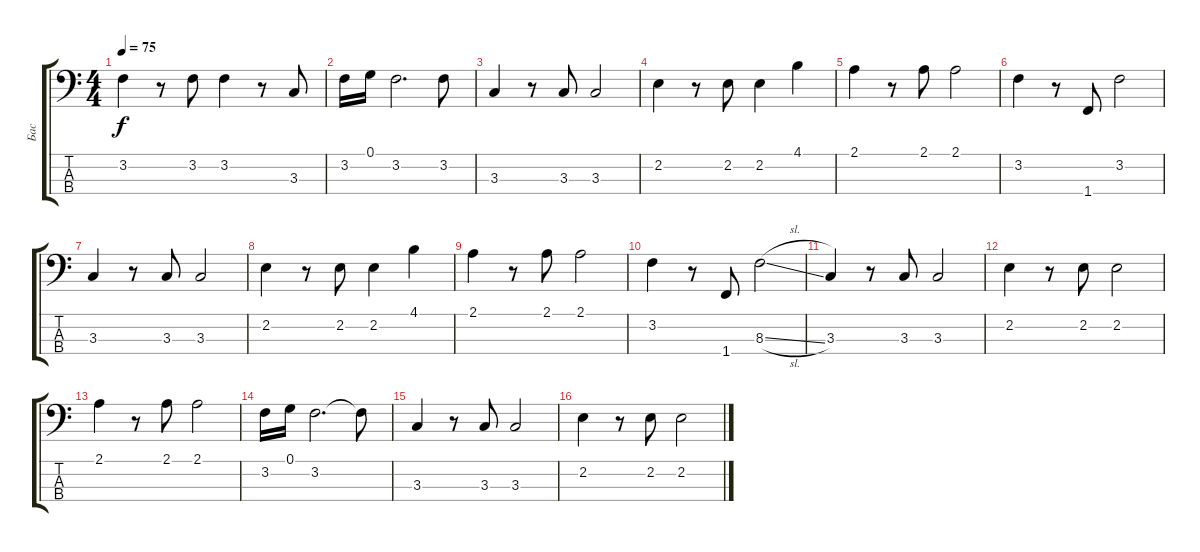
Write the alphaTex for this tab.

\track ("Бас" "Бас") {instrument electricbasspick}
\staff {score tabs}
\tuning (G2 D2 A1 E1) {hide}
\ts (4 4)
\tempo 75
\clef f4
\ks c
3.2.4{dy f} r.8 3.2.8 3.2.4 r.8 3.3.8 |
3.2.16 0.1.16 3.2.2{d} 3.2.8 |
3.3.4 r.8 3.3.8 3.3.2 |
2.2.4 r.8 2.2.8 2.2.4 4.1.4 |
2.1.4 r.8 2.1.8 2.1.2 |
3.2.4 r.8 1.4.8 3.2.2 |
3.3.4 r.8 3.3.8 3.3.2 |
2.2.4 r.8 2.2.8 2.2.4 4.1.4 |
2.1.4 r.8 2.1.8 2.1.2 |
3.2.4 r.8 1.4.8 8.3{sl}.2 |
3.3.4 r.8 3.3.8 3.3.2 |
2.2.4 r.8 2.2.8 2.2.2 |
2.1.4 r.8 2.1.8 2.1.2 |
3.2.16 0.1.16 3.2.2{d} 3.2{t}.8 |
3.3.4 r.8 3.3.8 3.3.2 |
2.2.4 r.8 2.2.8 2.2.2
